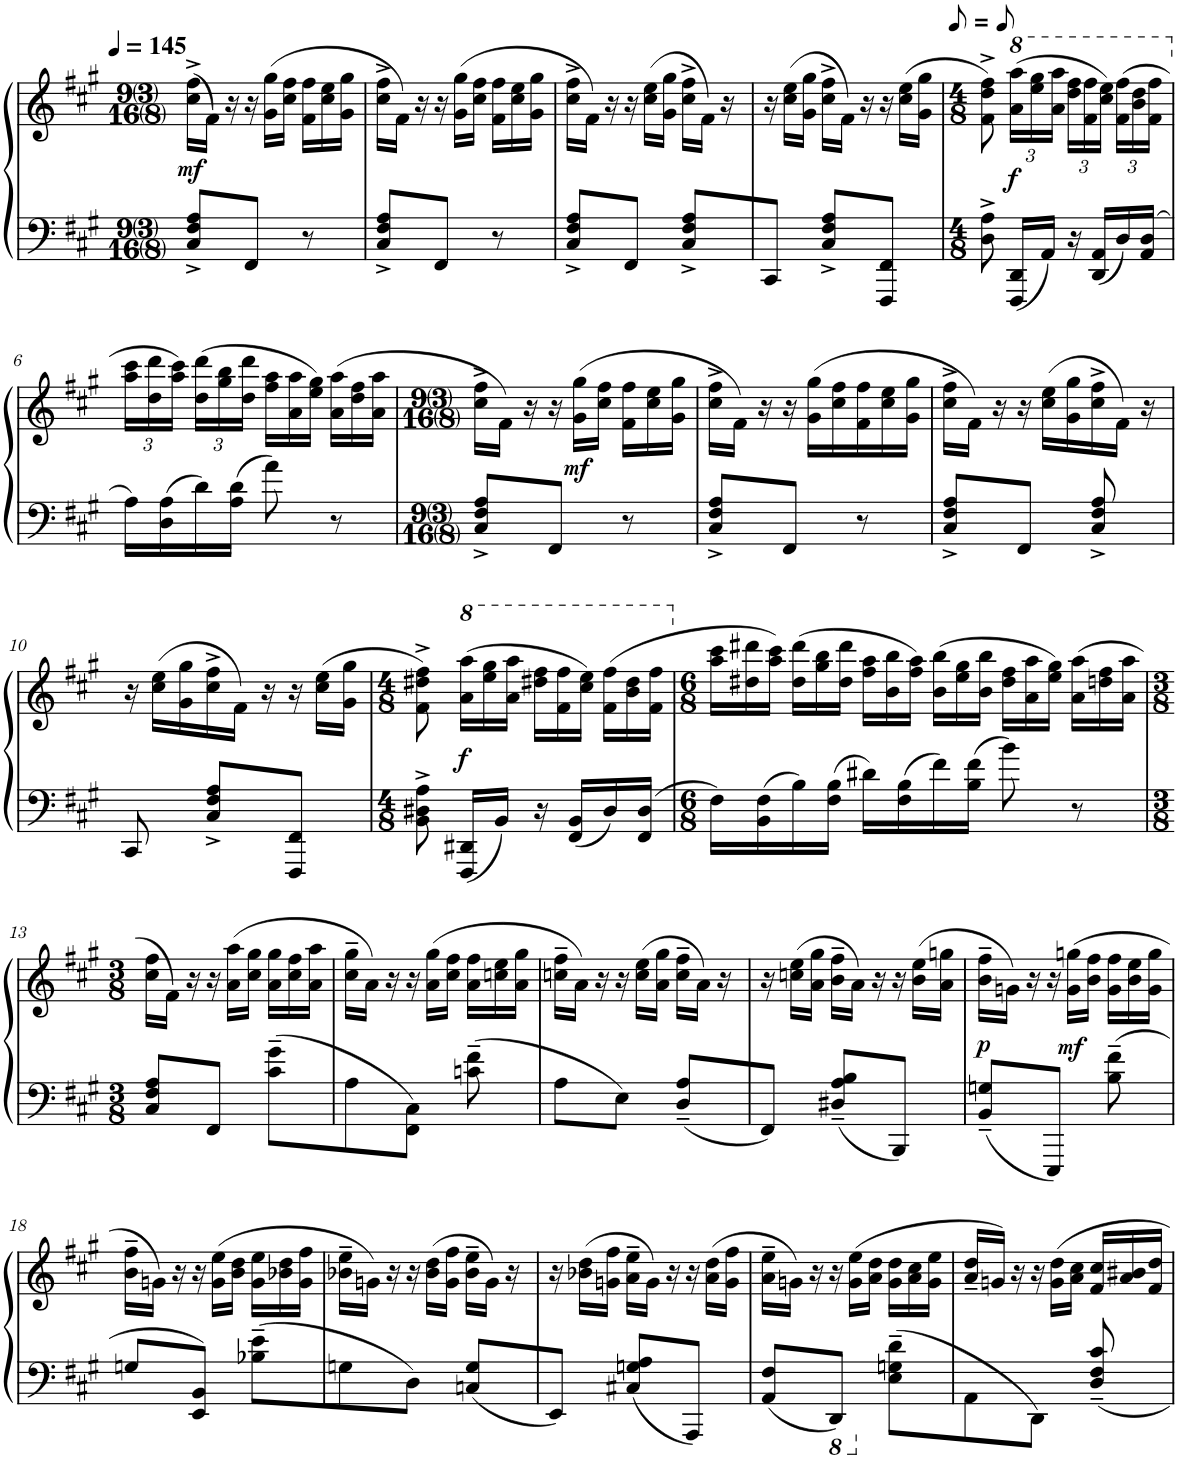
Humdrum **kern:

**kern	**kern	**dynam
*part1	*part1	*part1
*staff2	*staff1	*staff1/2
*I"Piano	*	*
*I'Pno.	*	*
*clefF4	*clefG2	*
*k[f#c#g#]	*k[f#c#g#]	*
*M93/168	*M93/168	*
*MM145	*MM145	*
=1	=1	=1
!	!	!LO:DY:b
8C#/^ 8F#/^ 8A/^L	(16cc#\^ 16ff#\^LL	mf
.	16f#\JJ)	.
8FF#/J	16r	.
.	16r	.
8r	(16g#\ 16gg#\LL	.
.	16cc#\ 16ff#\JJ	.
28%5ryy	16f#\ 16ff#\LL	.
.	16cc#\ 16ee\	.
.	[28.g#\ [28.gg#\JJ	.
=2	=2	=2
8C#/^ 8F#/^ 8A/^L	16cc#\^ 16ff#\^LL	.
.	112g#\] 112gg#\]JJ	.
.	16f#\JJ)	.
8FF#/J	.	.
.	16r	.
.	16r	.
8r	.	.
.	(16g#\ 16gg#\LL	.
.	16cc#\ 16ff#\JJ	.
8.ryy	.	.
.	16f#\ 16ff#\LL	.
.	16cc#\ 16ee\	.
.	[28.g#\ [28.gg#\JJ	.
=3	=3	=3
8C#/^ 8F#/^ 8A/^L	16cc#\^ 16ff#\^LL	.
.	112g#\] 112gg#\]JJ	.
.	16f#\JJ)	.
8FF#/J	.	.
.	16r	.
.	16r	.
8C#/^ 8F#/^ 8A/^L	.	.
.	(16cc#\ 16ee\LL	.
.	16g#\ 16gg#\JJ	.
8.ryy	.	.
.	16cc#\^ 16ff#\^LL	.
.	16f#\JJ)	.
.	28.r	.
=4	=4	=4
8CC#/J	16r	.
.	112r	.
.	(16cc#\ 16ee\LL	.
8C#/^ 8F#/^ 8A/^L	.	.
.	16g#\ 16gg#\JJ	.
.	16cc#\^ 16ff#\^LL	.
8FFF#/ 8FF#/J	.	.
.	16f#\JJ)	.
.	16r	.
8.ryy	.	.
.	16r	.
.	(16cc#\ 16ee\LL	.
.	[28.g#\ [28.gg#\JJ	.
=5	=5	=5
*M4/8	*M4/8	*
*	*MM145	*
8D\^ 8A\^	8f#\^ 8dd\^ 8ff#\^)	.
!	!	!LO:DY:b
16FFF#/ 16DD/LL	112g#\] 112gg#\]JJ	f
*	*8va	*
*	*Xbrackettup	*
.	(24aa\ 24aaa\LL	.
.	24eee\ 24ggg#\	.
16AA/JJ	.	.
.	24aa\ 24aaa\JJ	.
16r	.	.
.	24ddd\ 24fff#\LL	.
.	24ff#\ 24fff#\	.
16DD/ 16AA/LL	.	.
.	24ccc#\ 24eee\JJ)	.
16D/	.	.
.	(24ff#\ 24fff#\LL	.
.	24bb\ 24ddd\	.
16AA/ 16D/JJ	.	.
.	24ff#\ 24fff#\JJ	.
112ryy	.	.
!!LO:LB:g=z
=6	=6	=6
*	*X8va	*
16A\LL	24aa\ 24ccc#\LL	.
.	24dd\ 24ddd\	.
16D\ 16A\	.	.
.	24aa\ 24ccc#\JJ)	.
16d\	(24dd\ 24ddd\LL	.
.	24gg#\ 24bb\	.
16A\ 16d\JJ	.	.
.	24dd\ 24ddd\JJ	.
8a\	24ff#\ 24aa\LL	.
.	24a\ 24aa\	.
.	24ee\ 24gg#\JJ)	.
8r	(24a\ 24aa\LL	.
.	24dd\ 24ff#\	.
.	24a\ 24aa\JJ	.
=7	=7	=7
*M93/168	*M93/168	*
8C#/^ 8F#/^ 8A/^L	16cc#\^ 16ff#\^LL	.
.	16f#\JJ)	.
8FF#/J	16r	.
.	16r	.
!	!	!LO:DY:b
8r	(16g#\ 16gg#\LL	mf
.	16cc#\ 16ff#\JJ	.
28%5ryy	16f#\ 16ff#\LL	.
.	16cc#\ 16ee\	.
.	[28.g#\ [28.gg#\JJ	.
=8	=8	=8
8C#/^ 8F#/^ 8A/^L	16cc#\^ 16ff#\^LL	.
.	112g#\] 112gg#\]JJ	.
.	16f#\JJ)	.
8FF#/J	.	.
.	16r	.
.	16r	.
8r	.	.
.	(16g#\ 16gg#\LL	.
.	16cc#\ 16ff#\	.
8.ryy	.	.
.	16f#\ 16ff#\	.
.	16cc#\ 16ee\	.
.	[28.g#\ [28.gg#\JJ	.
=9	=9	=9
8C#/^ 8F#/^ 8A/^L	16cc#\^ 16ff#\^LL	.
.	112g#\] 112gg#\]JJ	.
.	16f#\JJ)	.
8FF#/J	.	.
.	16r	.
.	16r	.
8C#/^ 8F#/^ 8A/^	.	.
.	(16cc#\ 16ee\LL	.
.	16g#\ 16gg#\	.
8.ryy	.	.
.	16cc#\^ 16ff#\^	.
.	16f#\JJ)	.
.	28.r	.
!!LO:LB:g=z
=10	=10	=10
8CC#/	16r	.
.	112r	.
.	(16cc#\ 16ee\LL	.
8C#/^ 8F#/^ 8A/^L	.	.
.	16g#\ 16gg#\	.
.	16cc#\^ 16ff#\^	.
8FFF#/ 8FF#/J	.	.
.	16f#\JJ)	.
.	16r	.
8.ryy	.	.
.	16r	.
.	(16cc#\ 16ee\LL	.
.	[28.g#\ [28.gg#\JJ	.
=11	=11	=11
*M4/8	*M4/8	*
8BB\^ 8D#X\^ 8A\^	8f#\^ 8dd#X\^ 8ff#\^)	.
!	!	!LO:DY:b
16FFF#/ 16DD#X/LL	112g#\] 112gg#\]JJ	f
*	*8va	*
.	(24aa\ 24aaa\LL	.
.	24eee\ 24ggg#\	.
16BB/JJ	.	.
.	24aa\ 24aaa\JJ	.
16r	.	.
.	24ddd#X\ 24fff#\LL	.
.	24ff#\ 24fff#\	.
16FF#/ 16BB/LL	.	.
.	24ccc#\ 24eee\JJ)	.
16D#/	.	.
.	(24ff#\ 24fff#\LL	.
.	24bb\ 24ddd#\	.
16FF#/ 16D#/JJ	.	.
.	24ff#\ 24fff#\JJ	.
112ryy	.	.
=12	=12	=12
*M6/8	*M6/8	*
*	*X8va	*
16F#\LL	24aa\ 24ccc#\LL	.
.	24dd#X\ 24ddd#X\	.
16BB\ 16F#\	.	.
.	24aa\ 24ccc#\JJ)	.
16B\	(24dd#\ 24ddd#\LL	.
.	24gg#\ 24bb\	.
16F#\ 16B\JJ	.	.
.	24dd#\ 24ddd#\JJ	.
16d#X\LL	24ff#\ 24aa\LL	.
.	24b\ 24bb\	.
16F#\ 16B\	.	.
.	24ff#\ 24aa\JJ)	.
16f#\	(24b\ 24bb\LL	.
.	24ee\ 24gg#\	.
16B\ 16f#\JJ	.	.
.	24b\ 24bb\JJ	.
8b\	24dd#\ 24ff#\LL	.
.	24a\ 24aa\	.
.	24ee\ 24gg#\JJ)	.
8r	(24a\ 24aa\LL	.
.	24ddn\ 24ff#\	.
.	24a\ 24aa\JJ	.
!!LO:LB:g=z
=13	=13	=13
*M3/8	*M3/8	*
*	*brackettup	*
8C#/ 8F#/ 8A/L	24cc#\ 24ff#\LL	.
.	24f#\JJ)	.
.	24r	.
8FF#/J	24r	.
.	(24a\ 24aa\LL	.
.	24cc#\ 24gg#\JJ	.
*	*Xbrackettup	*
8c#\~ 8g#\~L	24a\ 24gg#\LL	.
.	24cc#\ 24ff#\	.
.	24a\ 24aa\JJ	.
=14	=14	=14
*	*brackettup	*
8A\	24cc#\~ 24gg#\~LL	.
.	24a\JJ)	.
.	24r	.
8FF#\ 8C#\J	24r	.
.	(24a\ 24gg#\LL	.
.	24cc#\ 24ff#\JJ	.
*	*Xbrackettup	*
8cn\~ 8f#\~	24a\ 24ff#\LL	.
.	24ccn\ 24ee\	.
.	24a\ 24gg#\JJ	.
=15	=15	=15
*	*brackettup	*
8A\L	24ccn\~ 24ff#\~LL	.
.	24a\JJ)	.
.	24r	.
8E\J	24r	.
.	(24cc\ 24ee\LL	.
.	24a\ 24gg#\JJ	.
8D/~ 8A/~L	24cc\~ 24ff#\~LL	.
.	24a\JJ)	.
.	24r	.
=16	=16	=16
8FF#/J	24r	.
.	(24ccn\ 24ee\LL	.
.	24a\ 24gg#\JJ	.
8D#X/~ 8A/~ 8B/~L	24b\~ 24ff#\~LL	.
.	24a\JJ)	.
.	24r	.
8BBB/J	24r	.
.	(24b\ 24ee\LL	.
.	24a\ 24ggn\JJ	.
=17	=17	=17
!	!	!LO:DY:b
8BB/~ 8Gn/~L	24b\~ 24ff#\~LL	p
.	24gn\JJ)	.
.	24r	.
8EEE/J	24r	.
!	!	!LO:DY:b
.	(24g\ 24ggn\LL	mf
.	24b\ 24ff#\JJ	.
*	*Xbrackettup	*
8B\~ 8f#\~	24g\ 24ff#\LL	.
.	24b\ 24ee\	.
.	24g\ 24gg\JJ	.
!!LO:LB:g=z
=18	=18	=18
*	*brackettup	*
8Gn/L	24b\~ 24ff#\~LL	.
.	24gn\JJ)	.
.	24r	.
8EE/ 8BB/J	24r	.
.	(24g\ 24ee\LL	.
.	24b\ 24dd\JJ	.
*	*Xbrackettup	*
8B-X\~ 8e\~L	24g\ 24ee\LL	.
.	24b-X\ 24dd\	.
.	24g\ 24ff#\JJ	.
=19	=19	=19
*	*brackettup	*
8Gn\	24b-X\~ 24ee\~LL	.
.	24gn\JJ)	.
.	24r	.
8D\J	24r	.
.	(24b-\ 24dd\LL	.
.	24g\ 24ff#\JJ	.
8Cn/ 8G/L	24b-\~ 24ee\~LL	.
.	24g\JJ)	.
.	24r	.
=20	=20	=20
8EE/J	24r	.
.	(24b-X\ 24dd\LL	.
.	24gn\ 24ff#\JJ	.
8C#X/ 8Gn/ 8A/L	24a\~ 24ee\~LL	.
.	24g\JJ)	.
.	24r	.
8AAA/J	24r	.
.	(24a\ 24dd\LL	.
.	24g\ 24ff#\JJ	.
=21	=21	=21
8AA/ 8F#/L	24a\~ 24ee\~LL	.
.	24gn\JJ)	.
.	24r	.
*8ba	*	*
8DDD/J	24r	.
.	(24g\ 24ee\LL	.
.	24a\ 24dd\JJ	.
*X8ba	*	*
*	*Xbrackettup	*
8E\~ 8Gn\~ 8d\~L	24g\ 24dd\LL	.
.	24a\ 24cc#\	.
.	24g\ 24ee\JJ	.
=22	=22	=22
*	*brackettup	*
8AA\	24a/~ 24dd/~LL	.
.	24gn/JJ)	.
.	24r	.
8DD\J	24r	.
.	24g\ 24dd\LL	.
.	24a\ 24cc#\JJ	.
*	*Xbrackettup	*
8D/~ 8F#/~ 8c#/~	24f#/ 24cc#/LL	.
.	24a/ 24b#X/	.
.	24f#/ 24dd/JJ	.
=	=	=
*-	*-	*-
